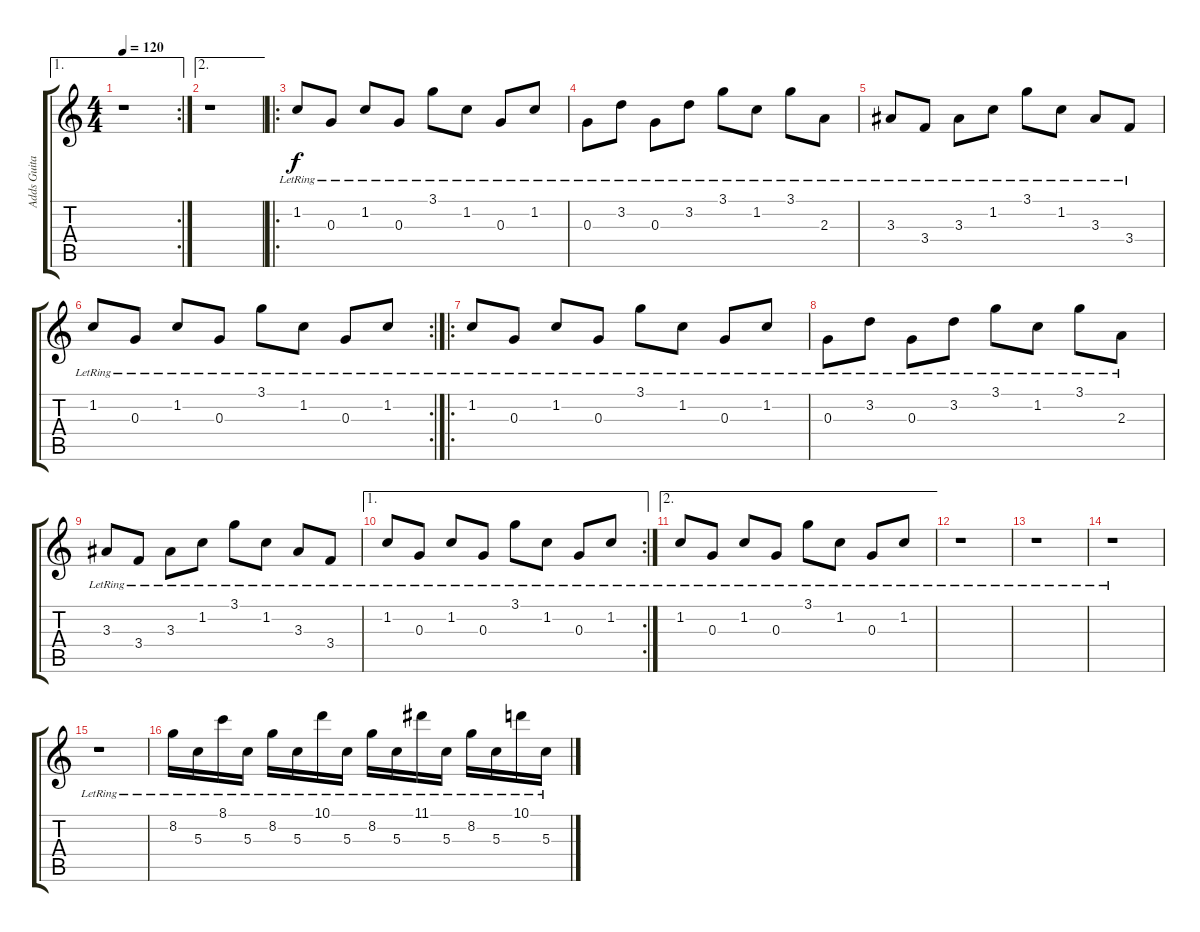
\track ("Adds Guitar" "Adds Guita") {instrument electricguitarclean}
\staff {score tabs}
\tuning (E4 B3 G3 D3 A2 E2) {hide}
\ae 1
\rc 2
\ts (4 4)
\tempo 120
\clef g2
\ks c
r.1{dy f} |
\ae 2
r.1 |
\ro
1.2{lr}.8 0.3{lr}.8 1.2{lr}.8 0.3{lr}.8 3.1{lr}.8 1.2{lr}.8 0.3{lr}.8 1.2{lr}.8 |
0.3{lr}.8 3.2{lr}.8 0.3{lr}.8 3.2{lr}.8 3.1{lr}.8 1.2{lr}.8 3.1{lr}.8 2.3{lr}.8 |
3.3{lr}.8 3.4{lr}.8 3.3{lr}.8 1.2{lr}.8 3.1{lr}.8 1.2{lr}.8 3.3{lr}.8 3.4{lr}.8 |
\rc 2
1.2{lr}.8 0.3{lr}.8 1.2{lr}.8 0.3{lr}.8 3.1{lr}.8 1.2{lr}.8 0.3{lr}.8 1.2{lr}.8 |
\ro
1.2{lr}.8 0.3{lr}.8 1.2{lr}.8 0.3{lr}.8 3.1{lr}.8 1.2{lr}.8 0.3{lr}.8 1.2{lr}.8 |
0.3{lr}.8 3.2{lr}.8 0.3{lr}.8 3.2{lr}.8 3.1{lr}.8 1.2{lr}.8 3.1{lr}.8 2.3{lr}.8 |
3.3{lr}.8 3.4{lr}.8 3.3{lr}.8 1.2{lr}.8 3.1{lr}.8 1.2{lr}.8 3.3{lr}.8 3.4{lr}.8 |
\ae 1
\rc 2
1.2{lr}.8 0.3{lr}.8 1.2{lr}.8 0.3{lr}.8 3.1{lr}.8 1.2{lr}.8 0.3{lr}.8 1.2{lr}.8 |
\ae 2
1.2{lr}.8 0.3{lr}.8 1.2{lr}.8 0.3{lr}.8 3.1{lr}.8 1.2{lr}.8 0.3{lr}.8 1.2{lr}.8 |
r.1 |
r.1 |
r.1 |
r.1 |
8.2{lr}.16 5.3{lr}.16 8.1{lr}.16 5.3{lr}.16 8.2{lr}.16 5.3{lr}.16 10.1{lr}.16 5.3{lr}.16 8.2{lr}.16 5.3{lr}.16 11.1{lr}.16 5.3{lr}.16 8.2{lr}.16 5.3{lr}.16 10.1{lr}.16 5.3{lr}.16
